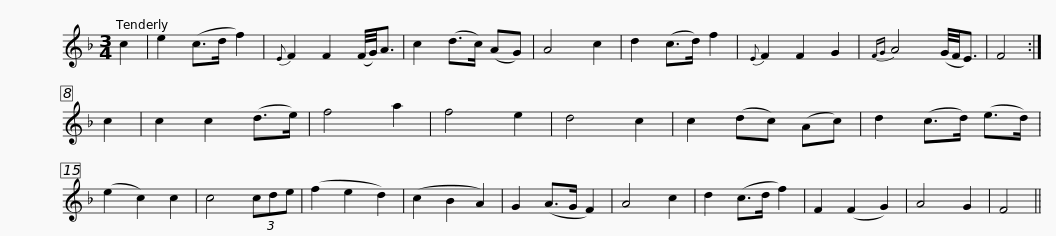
X:1
L:1/8
M:3/4
I:linebreak $
K:F
V:1 treble
V:1
 c2 | e2 (c>d f2) |{E} F2 F2 (F/4G/4)A3/2 | c2 (d>c) (AG) | A4 c2 | %5
 d2 (c>d) f2 |{E} F2 F2 G2 |{FG} A4 (G/4F/4E3/2) | F4 :| c2 | %10
 c2 c2 (d>e) |$ f4 a2 | f4 e2 | d4 c2 | c2 (dc) (Ac) | %15
 d2 (c>d) (e>d) | (e2 c2) c2 | c4 (3cde | (f2 e2 d2) | (c2 B2 A2) | %20
 G2 (A>G F2) | A4 c2 | d2 (c>d f2) |$ F2 (F2 G2) | A4 G2 | %25
 F4 || %26
